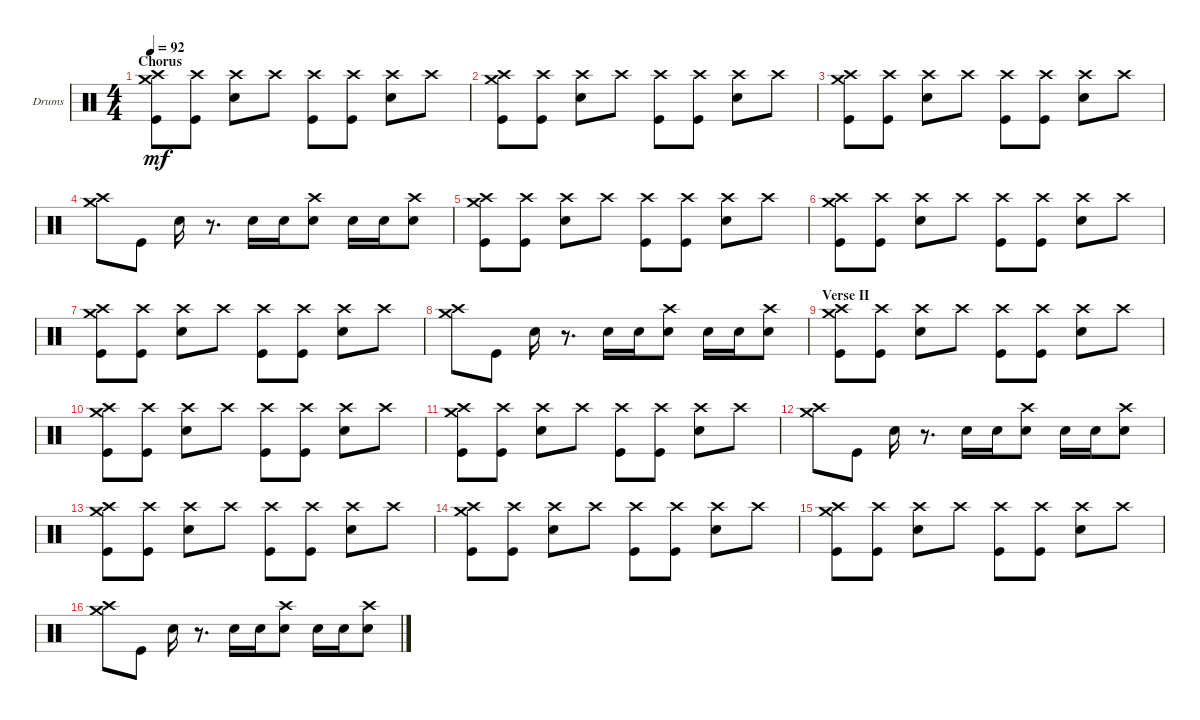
\defaultSystemsLayout 4
\bracketExtendMode groupsimilarinstruments
\firstSystemTrackNameOrientation horizontal
\otherSystemsTrackNameOrientation horizontal
\track ("Drumkit" "Drums") {instrument percussion}
\staff {score}
\articulation defaults
\ts (4 4)
\section ("" "Chorus")
\tempo 92
\clef neutral
\scale
0.333333
\ks c
("Kick (hit)" "Crash high (hit)" "Crash medium (hit)").8{dy mf} ("Kick (hit)" "Crash high (hit)").8 ("Snare (hit) 2" "Crash high (hit)").8 "Crash high (hit)".8 ("Kick (hit)" "Crash high (hit)").8 ("Kick (hit)" "Crash high (hit)").8 ("Snare (hit) 2" "Crash high (hit)").8 "Crash high (hit)".8 |
\scale
0.333333 ("Kick (hit)" "Crash high (hit)" "Crash medium (hit)").8 ("Kick (hit)" "Crash high (hit)").8 ("Snare (hit) 2" "Crash high (hit)").8 "Crash high (hit)".8 ("Kick (hit)" "Crash high (hit)").8 ("Kick (hit)" "Crash high (hit)").8 ("Snare (hit) 2" "Crash high (hit)").8 "Crash high (hit)".8 |
\scale
0.333333 ("Kick (hit)" "Crash high (hit)" "Crash medium (hit)").8 ("Kick (hit)" "Crash high (hit)").8 ("Snare (hit) 2" "Crash high (hit)").8 "Crash high (hit)".8 ("Kick (hit)" "Crash high (hit)").8 ("Kick (hit)" "Crash high (hit)").8 ("Snare (hit) 2" "Crash high (hit)").8 "Crash high (hit)".8 |
\scale
0.333333 ("Crash medium (hit)" "Crash high (hit)").8 "Kick (hit)".8 "Snare (hit) 2".16 r.8{d} "Snare (hit) 2".16 "Snare (hit) 2".16 ("Snare (hit) 2" "Crash high (hit)").8 "Snare (hit) 2".16 "Snare (hit) 2".16 ("Snare (hit) 2" "Crash high (hit)").8 |
\scale
0.333333 ("Kick (hit)" "Crash high (hit)" "Crash medium (hit)").8 ("Kick (hit)" "Crash high (hit)").8 ("Snare (hit) 2" "Crash high (hit)").8 "Crash high (hit)".8 ("Kick (hit)" "Crash high (hit)").8 ("Kick (hit)" "Crash high (hit)").8 ("Snare (hit) 2" "Crash high (hit)").8 "Crash high (hit)".8 |
\scale
0.333333 ("Kick (hit)" "Crash high (hit)" "Crash medium (hit)").8 ("Kick (hit)" "Crash high (hit)").8 ("Snare (hit) 2" "Crash high (hit)").8 "Crash high (hit)".8 ("Kick (hit)" "Crash high (hit)").8 ("Kick (hit)" "Crash high (hit)").8 ("Snare (hit) 2" "Crash high (hit)").8 "Crash high (hit)".8 |
\scale
0.333333 ("Kick (hit)" "Crash high (hit)" "Crash medium (hit)").8 ("Kick (hit)" "Crash high (hit)").8 ("Snare (hit) 2" "Crash high (hit)").8 "Crash high (hit)".8 ("Kick (hit)" "Crash high (hit)").8 ("Kick (hit)" "Crash high (hit)").8 ("Snare (hit) 2" "Crash high (hit)").8 "Crash high (hit)".8 |
\scale
0.333333 ("Crash medium (hit)" "Crash high (hit)").8 "Kick (hit)".8 "Snare (hit) 2".16 r.8{d} "Snare (hit) 2".16 "Snare (hit) 2".16 ("Snare (hit) 2" "Crash high (hit)").8 "Snare (hit) 2".16 "Snare (hit) 2".16 ("Snare (hit) 2" "Crash high (hit)").8 |
\section ("" "Verse II")
\scale
0.333333 ("Kick (hit)" "Crash high (hit)" "Crash medium (hit)").8 ("Kick (hit)" "Crash high (hit)").8 ("Snare (hit) 2" "Crash high (hit)").8 "Crash high (hit)".8 ("Kick (hit)" "Crash high (hit)").8 ("Kick (hit)" "Crash high (hit)").8 ("Snare (hit) 2" "Crash high (hit)").8 "Crash high (hit)".8 |
\scale
0.333333 ("Kick (hit)" "Crash high (hit)" "Crash medium (hit)").8 ("Kick (hit)" "Crash high (hit)").8 ("Snare (hit) 2" "Crash high (hit)").8 "Crash high (hit)".8 ("Kick (hit)" "Crash high (hit)").8 ("Kick (hit)" "Crash high (hit)").8 ("Snare (hit) 2" "Crash high (hit)").8 "Crash high (hit)".8 |
\scale
0.333333 ("Kick (hit)" "Crash high (hit)" "Crash medium (hit)").8 ("Kick (hit)" "Crash high (hit)").8 ("Snare (hit) 2" "Crash high (hit)").8 "Crash high (hit)".8 ("Kick (hit)" "Crash high (hit)").8 ("Kick (hit)" "Crash high (hit)").8 ("Snare (hit) 2" "Crash high (hit)").8 "Crash high (hit)".8 |
\scale
0.333333 ("Crash medium (hit)" "Crash high (hit)").8 "Kick (hit)".8 "Snare (hit) 2".16 r.8{d} "Snare (hit) 2".16 "Snare (hit) 2".16 ("Snare (hit) 2" "Crash high (hit)").8 "Snare (hit) 2".16 "Snare (hit) 2".16 ("Snare (hit) 2" "Crash high (hit)").8 |
\scale
0.333333 ("Kick (hit)" "Crash high (hit)" "Crash medium (hit)").8 ("Kick (hit)" "Crash high (hit)").8 ("Snare (hit) 2" "Crash high (hit)").8 "Crash high (hit)".8 ("Kick (hit)" "Crash high (hit)").8 ("Kick (hit)" "Crash high (hit)").8 ("Snare (hit) 2" "Crash high (hit)").8 "Crash high (hit)".8 |
\scale
0.333333 ("Kick (hit)" "Crash high (hit)" "Crash medium (hit)").8 ("Kick (hit)" "Crash high (hit)").8 ("Snare (hit) 2" "Crash high (hit)").8 "Crash high (hit)".8 ("Kick (hit)" "Crash high (hit)").8 ("Kick (hit)" "Crash high (hit)").8 ("Snare (hit) 2" "Crash high (hit)").8 "Crash high (hit)".8 |
\scale
0.333333 ("Kick (hit)" "Crash high (hit)" "Crash medium (hit)").8 ("Kick (hit)" "Crash high (hit)").8 ("Snare (hit) 2" "Crash high (hit)").8 "Crash high (hit)".8 ("Kick (hit)" "Crash high (hit)").8 ("Kick (hit)" "Crash high (hit)").8 ("Snare (hit) 2" "Crash high (hit)").8 "Crash high (hit)".8 |
\scale
0.333333 ("Crash medium (hit)" "Crash high (hit)").8 "Kick (hit)".8 "Snare (hit) 2".16 r.8{d} "Snare (hit) 2".16 "Snare (hit) 2".16 ("Snare (hit) 2" "Crash high (hit)").8 "Snare (hit) 2".16 "Snare (hit) 2".16 ("Snare (hit) 2" "Crash high (hit)").8
